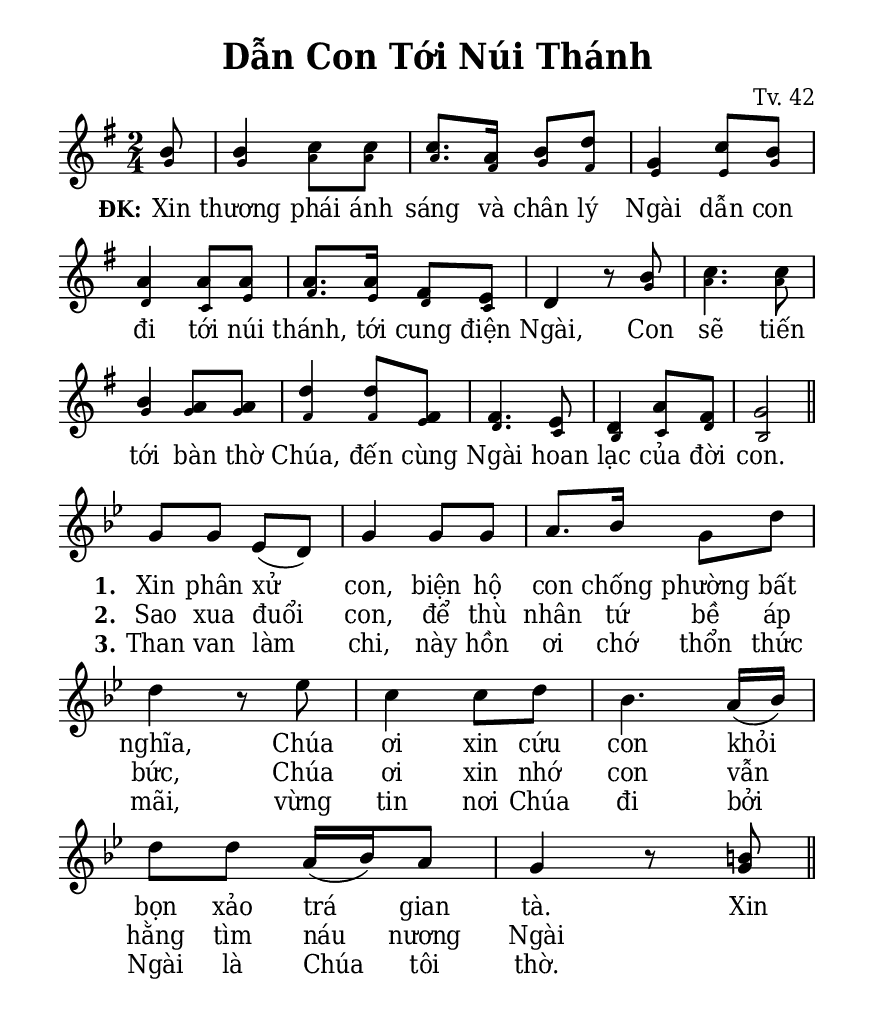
% Cài đặt chung\
\version "2.22.1"
\include "english.ly"

\header {
  title = "Dẫn Con Tới Núi Thánh"
  composer = "Tv. 42"
  %arranger = "Lm. Kim Long"
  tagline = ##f
}

% Nhạc phiên khúc
nhacPhienKhucSop = \relative c'' {
  \partial 8 b8 |
  b4 c8 c |
  c8. a16 b8 d |
  g,4 c8 b |
  a4 a8 a |
  a8. a16 fs8 e |
  d4 r8 b' |
  c4. c8 |
  b4 a8 a |
  d4 d8 fs, |
  fs4. e8 |
  d4 a'8 fs |
  g2 \bar "||" \break
  
  \set Staff.printKeyCancellation = ##f
  \set Staff.explicitKeySignatureVisibility = #end-of-line-invisible
  \key bf \major
  g8 g ef (d) |
  g4 g8 g |
  a8. bf16 g8 d' |
  d4 r8 ef |
  c4 c8 d |
  bf4. a16 (bf) |
  d8 d a16 (bf) a8 |
  g4 r8 <b! g> \bar "||"
}

nhacPhienKhucAlto = \relative c'' {
  g8 |
  g4 a8 a |
  a8. fs16 g8 fs |
  e4 e8 g |
  d4 c8 e |
  fs8. e16 d8 c |
  d4 r8 g |
  a4. a8 |
  g4 g8 g |
  fs4 fs8 e |
  d4. c8 |
  b4 c8 d |
  b2
}

% Lời phiên khúc
loiPhienKhucSop = \lyrics {
  \set stanza = "ĐK:"
  Xin thương phái ánh sáng và chân lý Ngài
  dẫn con đi tới núi thánh,
  tới cung điện Ngài,
  Con sẽ tiến tới bàn thờ Chúa,
  đến cùng Ngài hoan lạc của đời con.
  <<
    {
      \set stanza = "1."
      Xin phân xử con,
      biện hộ con chống phường bất nghĩa,
      Chúa ơi xin cứu con khỏi bọn xảo trá gian tà.
      Xin
    }
    \new Lyrics {
	    \set associatedVoice = "beSop"
	    \set stanza = "2."
	    Sao xua đuổi con, để thù nhân tứ bề áp bức,
	    Chúa ơi xin nhớ con vẫn hằng tìm náu nương Ngài
    }
    \new Lyrics {
	    \set associatedVoice = "beSop"
	    \set stanza = "3."
	    Than van làm chi, này hồn ơi chớ thổn thức mãi,
	    vừng tin nơi Chúa đi bởi Ngài là Chúa tôi thờ.
    }
  >>
}

% Dàn trang
\paper {
  #(set-paper-size "a5")
  top-margin = 10\mm
  bottom-margin = 10\mm
  left-margin = 10\mm
  right-margin = 10\mm
  indent = #0
  #(define fonts
	 (make-pango-font-tree "Deja Vu Serif Condensed"
	 		       "Deja Vu Serif Condensed"
			       "Deja Vu Serif Condensed"
			       (/ 20 20)))
  print-page-number = ##f
  %page-count = #1
}

TongNhip = {
  \key g \major \time 2/4
  \set Timing.beamExceptions = #'()
  \set Timing.baseMoment = #(ly:make-moment 1/4)
}

% Đổi kích thước nốt cho bè phụ
notBePhu =
#(define-music-function (font-size music) (number? ly:music?)
   (for-some-music
     (lambda (m)
       (if (music-is-of-type? m 'rhythmic-event)
           (begin
             (set! (ly:music-property m 'tweaks)
                   (cons `(font-size . ,font-size)
                         (ly:music-property m 'tweaks)))
             #t)
           #f))
     music)
   music)

\score {
  \new ChoirStaff <<
    \new Staff \with {
        \consists "Merge_rests_engraver"
        printPartCombineTexts = ##f
      }
      <<
      \new Voice \TongNhip \partCombine 
        \nhacPhienKhucSop
        \notBePhu -3 { \nhacPhienKhucAlto }
      \new NullVoice = beSop \nhacPhienKhucSop
      \new Lyrics \lyricsto beSop \loiPhienKhucSop
      >>
  >>
  \layout {
    %\override Staff.TimeSignature.transparent = ##t
    \override Lyrics.LyricSpace.minimum-distance = #0.8
    \override Score.BarNumber.break-visibility = ##(#f #f #f)
    \override Score.SpacingSpanner.uniform-stretching = ##t
  } 
}
